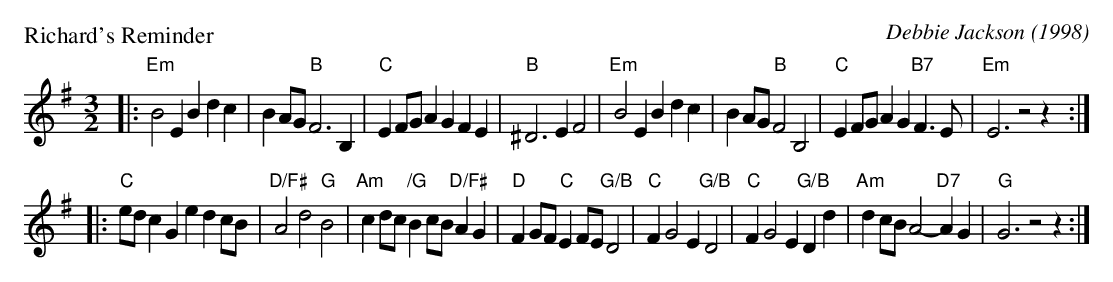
X:1
P: Richard's Reminder
C:Debbie Jackson (1998)
M:3/2
L:1/8
K:Em
|:\
"Em"B4 E2B2 d2c2 | B2AG "B"F6 B,2 |\
"C"E2FG A2G2 F2E2 | "B"^D6 E2F4 |\
"Em"B4 E2B2 d2c2 | B2AG "B"F4 B,4 |\
"C"E2FG A2G2 "B7"F3E | "Em"E6 z4 z2 :|
|:\
"C"edc2 G2e2 d2cB | "D/F#"A4 d4 "G"B4 |\
"Am"c2dc "/G"B2cB "D/F#"A2G2 | "D"F2GF "C"E2FE "G/B"D4 |\
"C"F2 G4 E2 "G/B"D4 | "C"F2 G4 E2 "G/B"D2d2 |\
"Am"d2cB A4- "D7"A2G2 | "G"G6 z4 z2 :|
